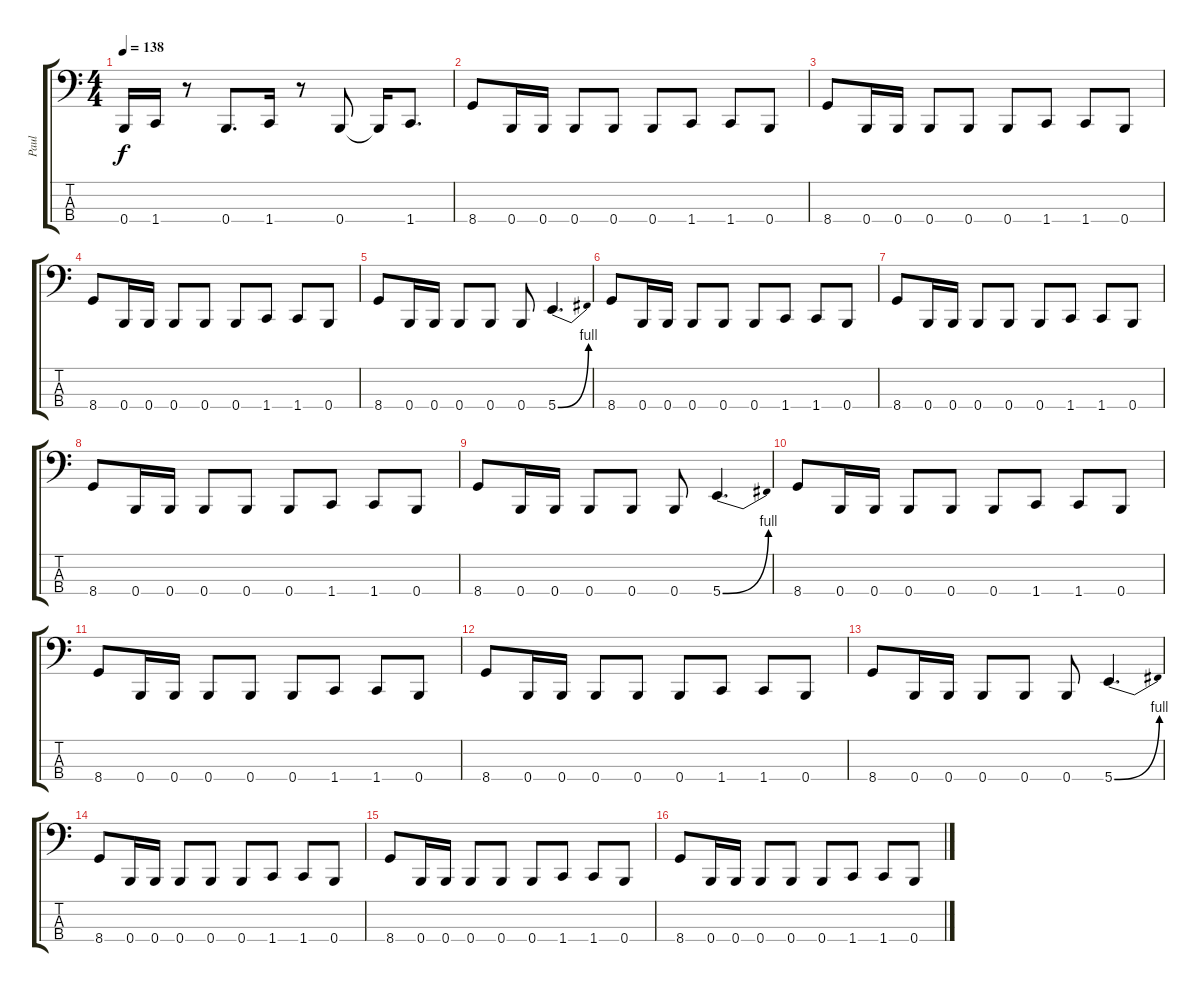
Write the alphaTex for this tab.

\track ("Paul" "Paul") {instrument electricbasspick}
\staff {score tabs}
\tuning (E2 B1 Gb1 B0) {hide}
\ts (4 4)
\tempo 138
\clef f4
\ks c
0.4{t}.16{dy f} 1.4.16 r.8 0.4.8{d} 1.4.16 r.8 0.4.8 0.4{t}.16 1.4.8{d} |
8.4.8 0.4.16 0.4.16 0.4.8 0.4.8 0.4.8 1.4.8 1.4.8 0.4.8 |
8.4.8 0.4.16 0.4.16 0.4.8 0.4.8 0.4.8 1.4.8 1.4.8 0.4.8 |
8.4.8 0.4.16 0.4.16 0.4.8 0.4.8 0.4.8 1.4.8 1.4.8 0.4.8 |
8.4.8 0.4.16 0.4.16 0.4.8 0.4.8 0.4.8 5.4{be (bend 0 0 60 4)}.4{d} |
8.4.8 0.4.16 0.4.16 0.4.8 0.4.8 0.4.8 1.4.8 1.4.8 0.4.8 |
8.4.8 0.4.16 0.4.16 0.4.8 0.4.8 0.4.8 1.4.8 1.4.8 0.4.8 |
8.4.8 0.4.16 0.4.16 0.4.8 0.4.8 0.4.8 1.4.8 1.4.8 0.4.8 |
8.4.8 0.4.16 0.4.16 0.4.8 0.4.8 0.4.8 5.4{be (bend 0 0 60 4)}.4{d} |
8.4.8 0.4.16 0.4.16 0.4.8 0.4.8 0.4.8 1.4.8 1.4.8 0.4.8 |
8.4.8 0.4.16 0.4.16 0.4.8 0.4.8 0.4.8 1.4.8 1.4.8 0.4.8 |
8.4.8 0.4.16 0.4.16 0.4.8 0.4.8 0.4.8 1.4.8 1.4.8 0.4.8 |
8.4.8 0.4.16 0.4.16 0.4.8 0.4.8 0.4.8 5.4{be (bend 0 0 60 4)}.4{d} |
8.4.8 0.4.16 0.4.16 0.4.8 0.4.8 0.4.8 1.4.8 1.4.8 0.4.8 |
8.4.8 0.4.16 0.4.16 0.4.8 0.4.8 0.4.8 1.4.8 1.4.8 0.4.8 |
8.4.8 0.4.16 0.4.16 0.4.8 0.4.8 0.4.8 1.4.8 1.4.8 0.4.8
